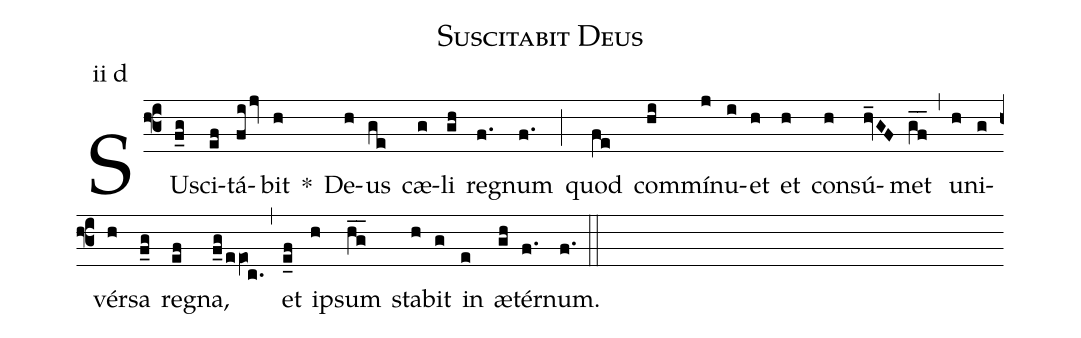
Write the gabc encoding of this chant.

name: Suscitabit Deus;
annotation: ii d;
mode: 2;
%%
(f3)
SU(f_g)sci(ef)tá(fi/jv)bit(h) *()
De(h)us(ge) cæ(g)li(gh) re(f.)gnum(f.) (;)
quod(fe) com(hi)mí(j)nu(i)et(h) et(h) con(h)sú(hv_GF)met(g_f_) (,)
u(h)ni(g)vér(h)sa(f_g) re(ef)gna,(f_g/eeO!c.) (,)
et(e_f) i(h)psum(hg__) sta(h)bit(g) in(e) æ(gh)tér(f.)num.(f.) (::)
